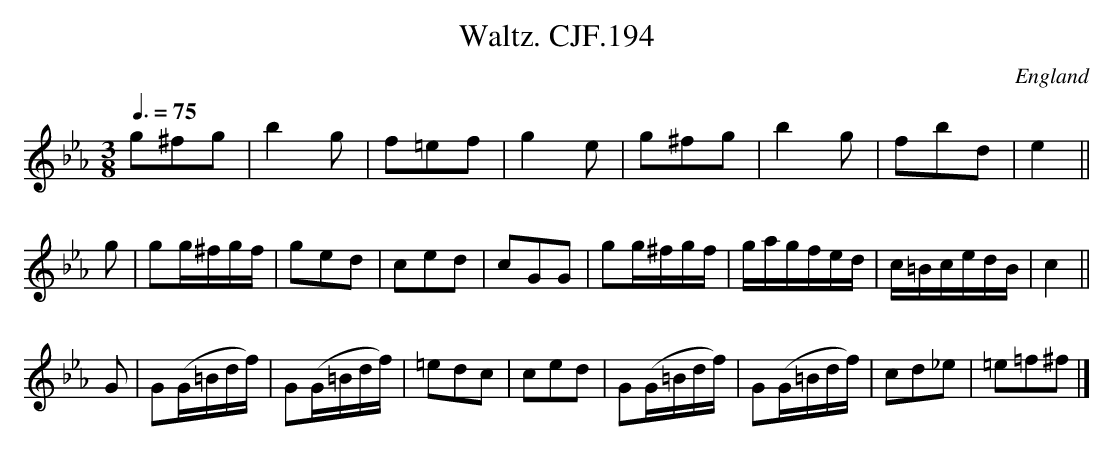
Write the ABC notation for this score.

X:1
T:Waltz. CJF.194
L:1/16
M:3/8
O:England
Q:3/8=75
K:Eb
g2^f2g2|b4g2|f2=e2f2|g4e2|\
g2^f2g2|b4g2|f2b2d2|e4||!
g2|g2g^fgf|g2e2d2|c2e2d2|c2G2G2|\
g2g^fgf|gagfed|c=BcedB|c4||!
G2|G2(G=Bdf)|G2(G=Bdf)|=e2d2c2|c2e2d2|\
G2(G=Bdf)|G2(G=Bdf)|c2d2_e2|=e2=f2^f2|]
